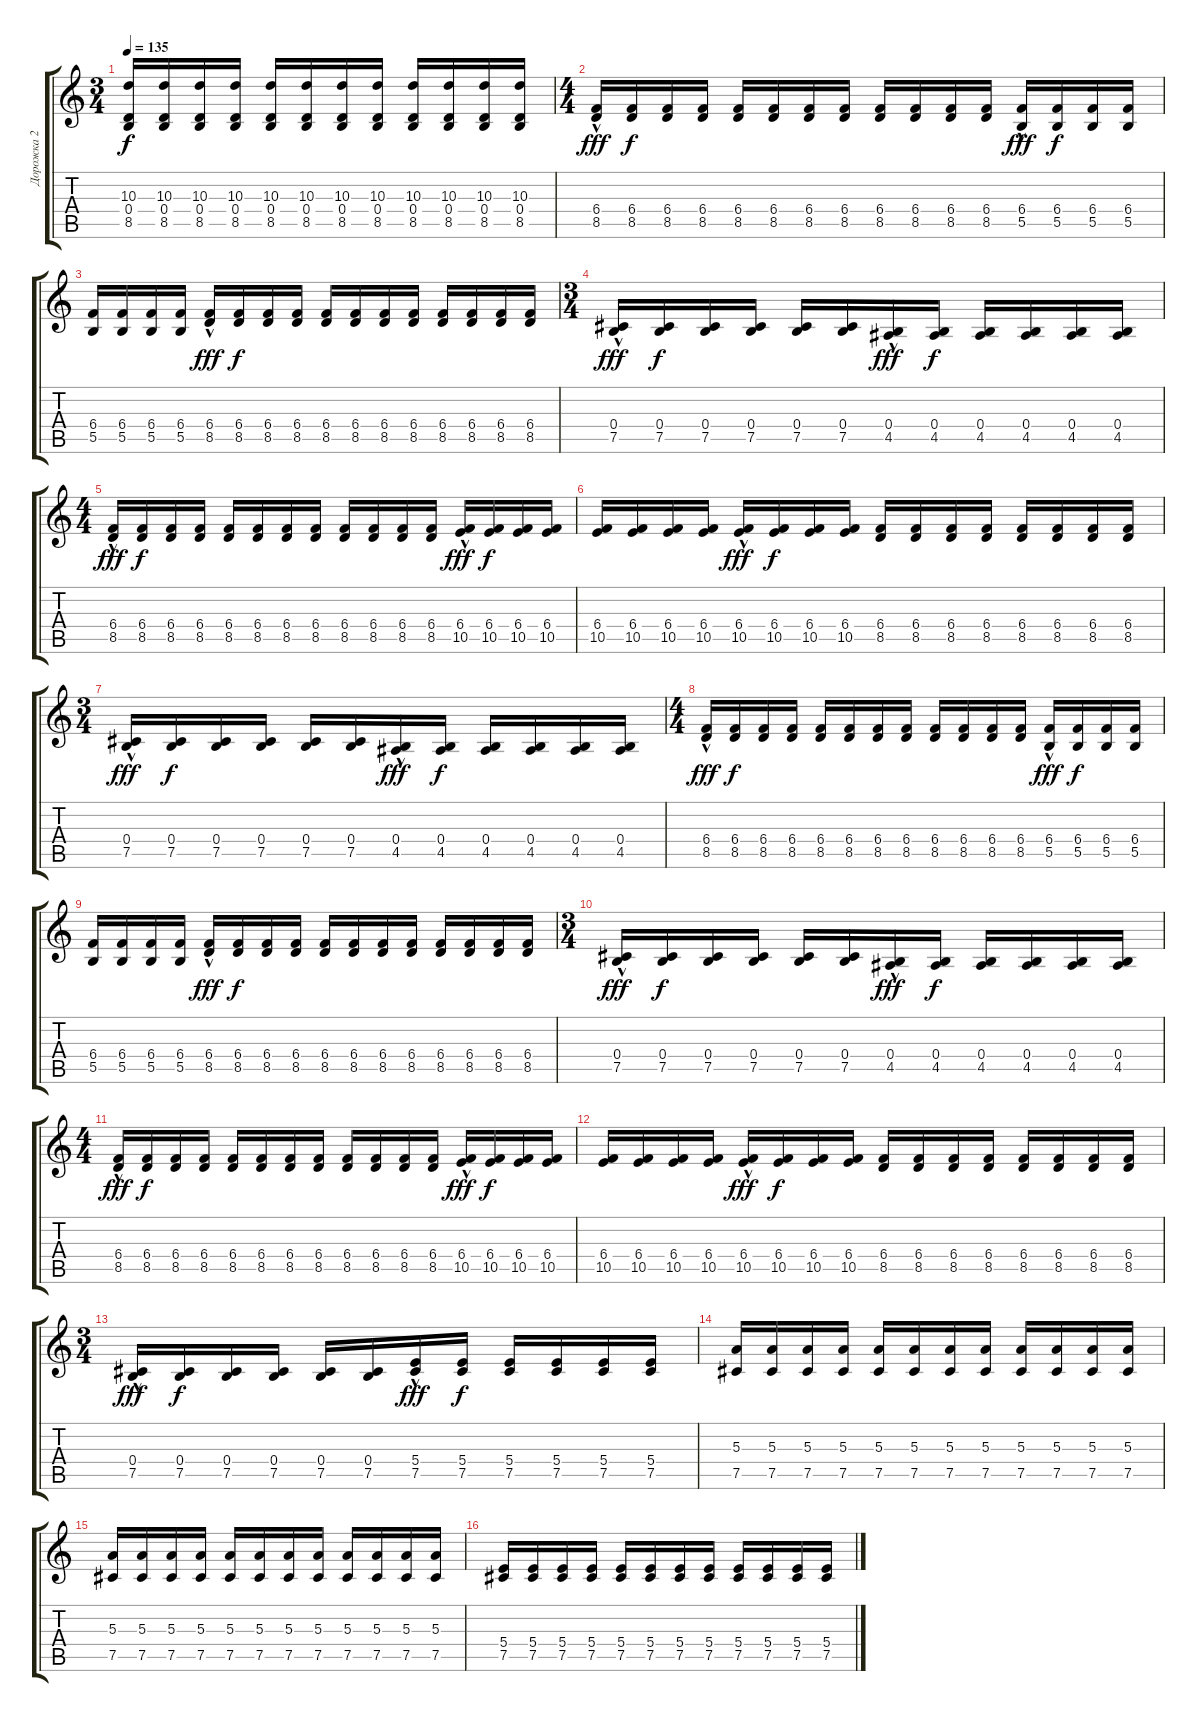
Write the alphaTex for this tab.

\track ("Дорожка 2" "Дорожка 2") {instrument distortionguitar}
\staff {score tabs}
\tuning (Db4 Ab3 E3 B2 Gb2 Db2) {hide}
\ts (3 4)
\tempo 135
\clef g2
\ks c
(10.3 0.4 8.5).16{dy f} (10.3 0.4 8.5).16 (10.3 0.4 8.5).16 (10.3 0.4 8.5).16 (10.3 0.4 8.5).16 (10.3 0.4 8.5).16 (10.3 0.4 8.5).16 (10.3 0.4 8.5).16 (10.3 0.4 8.5).16 (10.3 0.4 8.5).16 (10.3 0.4 8.5).16 (10.3 0.4 8.5).16 |
\ts (4 4)
(6.4{hac} 8.5{hac}).16{dy fff} (6.4 8.5).16{dy f} (6.4 8.5).16 (6.4 8.5).16 (6.4 8.5).16 (6.4 8.5).16 (6.4 8.5).16 (6.4 8.5).16 (6.4 8.5).16 (6.4 8.5).16 (6.4 8.5).16 (6.4 8.5).16 (6.4{hac} 5.5{hac}).16{dy fff} (6.4 5.5).16{dy f} (6.4 5.5).16 (6.4 5.5).16 |
(6.4 5.5).16 (6.4 5.5).16 (6.4 5.5).16 (6.4 5.5).16 (6.4{hac} 8.5{hac}).16{dy fff} (6.4 8.5).16{dy f} (6.4 8.5).16 (6.4 8.5).16 (6.4 8.5).16 (6.4 8.5).16 (6.4 8.5).16 (6.4 8.5).16 (6.4 8.5).16 (6.4 8.5).16 (6.4 8.5).16 (6.4 8.5).16 |
\ts (3 4)
(0.4{hac} 7.5{hac}).16{dy fff} (0.4 7.5).16{dy f} (0.4 7.5).16 (0.4 7.5).16 (0.4 7.5).16 (0.4 7.5).16 (0.4{hac} 4.5{hac}).16{dy fff} (0.4 4.5).16{dy f} (0.4 4.5).16 (0.4 4.5).16 (0.4 4.5).16 (0.4 4.5).16 |
\ts (4 4)
(6.4{hac} 8.5{hac}).16{dy fff} (6.4 8.5).16{dy f} (6.4 8.5).16 (6.4 8.5).16 (6.4 8.5).16 (6.4 8.5).16 (6.4 8.5).16 (6.4 8.5).16 (6.4 8.5).16 (6.4 8.5).16 (6.4 8.5).16 (6.4 8.5).16 (6.4{hac} 10.5{hac}).16{dy fff} (6.4 10.5).16{dy f} (6.4 10.5).16 (6.4 10.5).16 |
(6.4 10.5).16 (6.4 10.5).16 (6.4 10.5).16 (6.4 10.5).16 (6.4{hac} 10.5{hac}).16{dy fff} (6.4 10.5).16{dy f} (6.4 10.5).16 (6.4 10.5).16 (6.4 8.5).16 (6.4 8.5).16 (6.4 8.5).16 (6.4 8.5).16 (6.4 8.5).16 (6.4 8.5).16 (6.4 8.5).16 (6.4 8.5).16 |
\ts (3 4)
(0.4{hac} 7.5{hac}).16{dy fff} (0.4 7.5).16{dy f} (0.4 7.5).16 (0.4 7.5).16 (0.4 7.5).16 (0.4 7.5).16 (0.4{hac} 4.5{hac}).16{dy fff} (0.4 4.5).16{dy f} (0.4 4.5).16 (0.4 4.5).16 (0.4 4.5).16 (0.4 4.5).16 |
\ts (4 4)
(6.4{hac} 8.5{hac}).16{dy fff} (6.4 8.5).16{dy f} (6.4 8.5).16 (6.4 8.5).16 (6.4 8.5).16 (6.4 8.5).16 (6.4 8.5).16 (6.4 8.5).16 (6.4 8.5).16 (6.4 8.5).16 (6.4 8.5).16 (6.4 8.5).16 (6.4{hac} 5.5{hac}).16{dy fff} (6.4 5.5).16{dy f} (6.4 5.5).16 (6.4 5.5).16 |
(6.4 5.5).16 (6.4 5.5).16 (6.4 5.5).16 (6.4 5.5).16 (6.4{hac} 8.5{hac}).16{dy fff} (6.4 8.5).16{dy f} (6.4 8.5).16 (6.4 8.5).16 (6.4 8.5).16 (6.4 8.5).16 (6.4 8.5).16 (6.4 8.5).16 (6.4 8.5).16 (6.4 8.5).16 (6.4 8.5).16 (6.4 8.5).16 |
\ts (3 4)
(0.4{hac} 7.5{hac}).16{dy fff} (0.4 7.5).16{dy f} (0.4 7.5).16 (0.4 7.5).16 (0.4 7.5).16 (0.4 7.5).16 (0.4{hac} 4.5{hac}).16{dy fff} (0.4 4.5).16{dy f} (0.4 4.5).16 (0.4 4.5).16 (0.4 4.5).16 (0.4 4.5).16 |
\ts (4 4)
(6.4{hac} 8.5{hac}).16{dy fff} (6.4 8.5).16{dy f} (6.4 8.5).16 (6.4 8.5).16 (6.4 8.5).16 (6.4 8.5).16 (6.4 8.5).16 (6.4 8.5).16 (6.4 8.5).16 (6.4 8.5).16 (6.4 8.5).16 (6.4 8.5).16 (6.4{hac} 10.5{hac}).16{dy fff} (6.4 10.5).16{dy f} (6.4 10.5).16 (6.4 10.5).16 |
(6.4 10.5).16 (6.4 10.5).16 (6.4 10.5).16 (6.4 10.5).16 (6.4{hac} 10.5{hac}).16{dy fff} (6.4 10.5).16{dy f} (6.4 10.5).16 (6.4 10.5).16 (6.4 8.5).16 (6.4 8.5).16 (6.4 8.5).16 (6.4 8.5).16 (6.4 8.5).16 (6.4 8.5).16 (6.4 8.5).16 (6.4 8.5).16 |
\ts (3 4)
(0.4{hac} 7.5{hac}).16{dy fff} (0.4 7.5).16{dy f} (0.4 7.5).16 (0.4 7.5).16 (0.4 7.5).16 (0.4 7.5).16 (5.4{hac} 7.5{hac}).16{dy fff} (5.4 7.5).16{dy f} (5.4 7.5).16 (5.4 7.5).16 (5.4 7.5).16 (5.4 7.5).16 |
(5.3 7.5).16 (5.3 7.5).16 (5.3 7.5).16 (5.3 7.5).16 (5.3 7.5).16 (5.3 7.5).16 (5.3 7.5).16 (5.3 7.5).16 (5.3 7.5).16 (5.3 7.5).16 (5.3 7.5).16 (5.3 7.5).16 |
(5.3 7.5).16 (5.3 7.5).16 (5.3 7.5).16 (5.3 7.5).16 (5.3 7.5).16 (5.3 7.5).16 (5.3 7.5).16 (5.3 7.5).16 (5.3 7.5).16 (5.3 7.5).16 (5.3 7.5).16 (5.3 7.5).16 |
(5.4 7.5).16 (5.4 7.5).16 (5.4 7.5).16 (5.4 7.5).16 (5.4 7.5).16 (5.4 7.5).16 (5.4 7.5).16 (5.4 7.5).16 (5.4 7.5).16 (5.4 7.5).16 (5.4 7.5).16 (5.4 7.5).16
